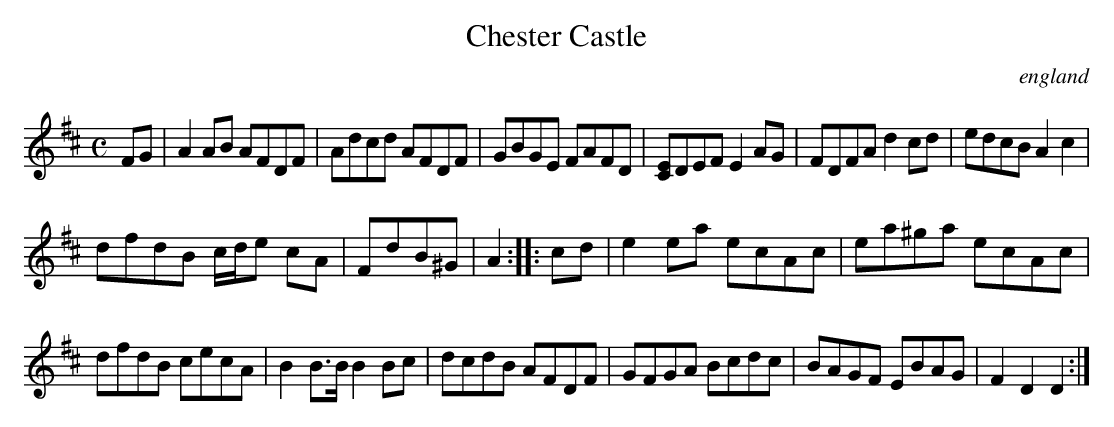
X:1
T:Chester Castle
O:england
M:C
K:D
FG|\
A2AB AFDF| Adcd AFDF| GBGE FAFD| [CE]DEF E2AG|\
FDFA d2cd| edcB A2c2|
dfdB c/d/e cA| FdB^G| A2::\
cd|\
e2ea ecAc| ea^ga ecAc|
dfdB cecA| B2B>B B2Bc|\
dcdB AFDF| GFGA Bcdc| BAGF EBAG | F2D2 D2:|
